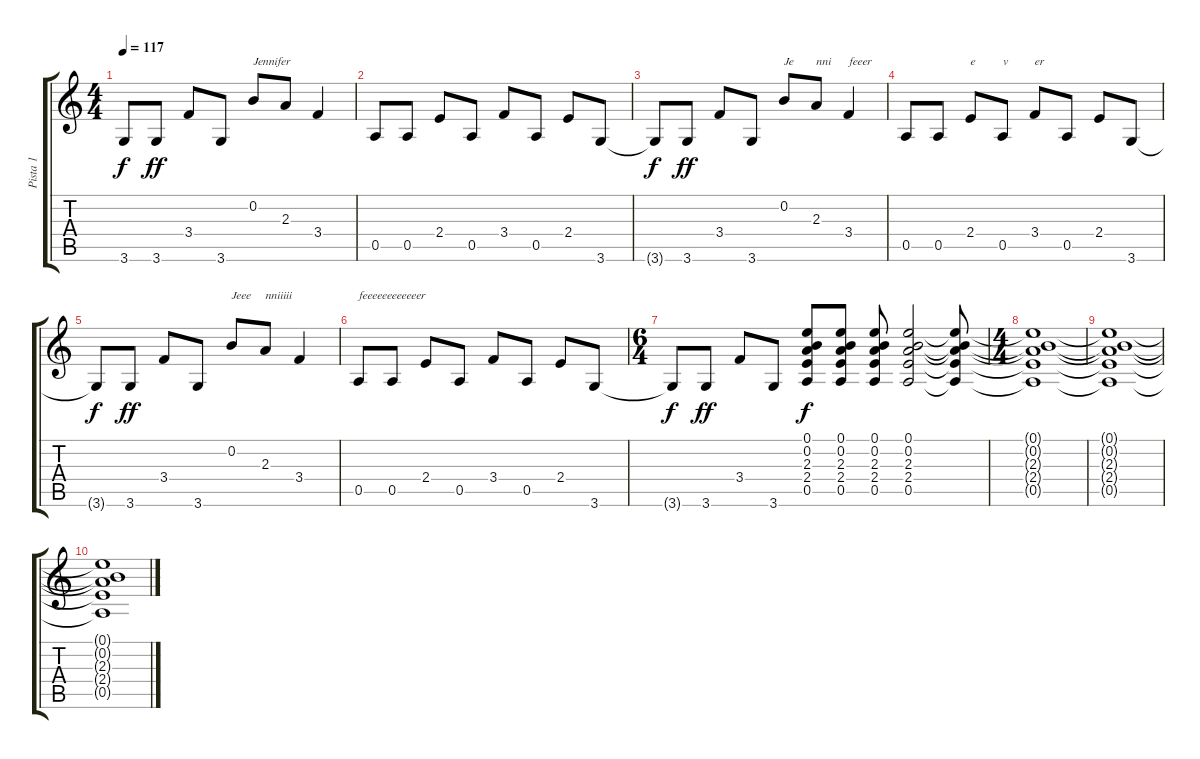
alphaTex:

\track ("Pista 1" "Pista 1") {instrument acousticguitarsteel}
\staff {score tabs}
\tuning (E4 B3 G3 D3 A2 E2) {hide}
\ts (4 4)
\tempo 117
\clef g2
\ks c
3.6{t}.8{dy f} 3.6.8{dy ff} 3.4.8 3.6.8 0.2.8{txt "Jennifer "} 2.3.8 3.4.4 |
0.5.8 0.5.8 2.4.8 0.5.8 3.4.8 0.5.8 2.4.8 3.6.8 |
3.6{t}.8{dy f} 3.6.8{dy ff} 3.4.8 3.6.8 0.2.8{txt "Je"} 2.3.8{txt "nni"} 3.4.4{txt "feeer"} |
0.5.8 0.5.8 2.4.8{txt "e"} 0.5.8{txt "v"} 3.4.8{txt "er"} 0.5.8 2.4.8 3.6.8 |
3.6{t}.8{dy f} 3.6.8{dy ff} 3.4.8 3.6.8 0.2.8{txt "Jeee"} 2.3.8{txt "nniiiii"} 3.4.4 |
0.5.8{txt "feeeeeeeeeeeer"} 0.5.8 2.4.8 0.5.8 3.4.8 0.5.8 2.4.8 3.6.8 |
\ts (6 4)
3.6{t}.8{dy f} 3.6.8{dy ff} 3.4.8 3.6.8 (0.1 0.2 2.3 2.4 0.5).8{dy f} (0.1 0.2 2.3 2.4 0.5).8 (0.1 0.2 2.3 2.4 0.5).8 (0.1 0.2 2.3 2.4 0.5).2 (0.1{t} 0.2{t} 2.3{t} 2.4{t} 0.5{t}).8 |
\ts (4 4)
(0.1{t} 0.2{t} 2.3{t} 2.4{t} 0.5{t}).1 |
(0.1{t} 0.2{t} 2.3{t} 2.4{t} 0.5{t}).1 |
(0.1{t} 0.2{t} 2.3{t} 2.4{t} 0.5{t}).1
